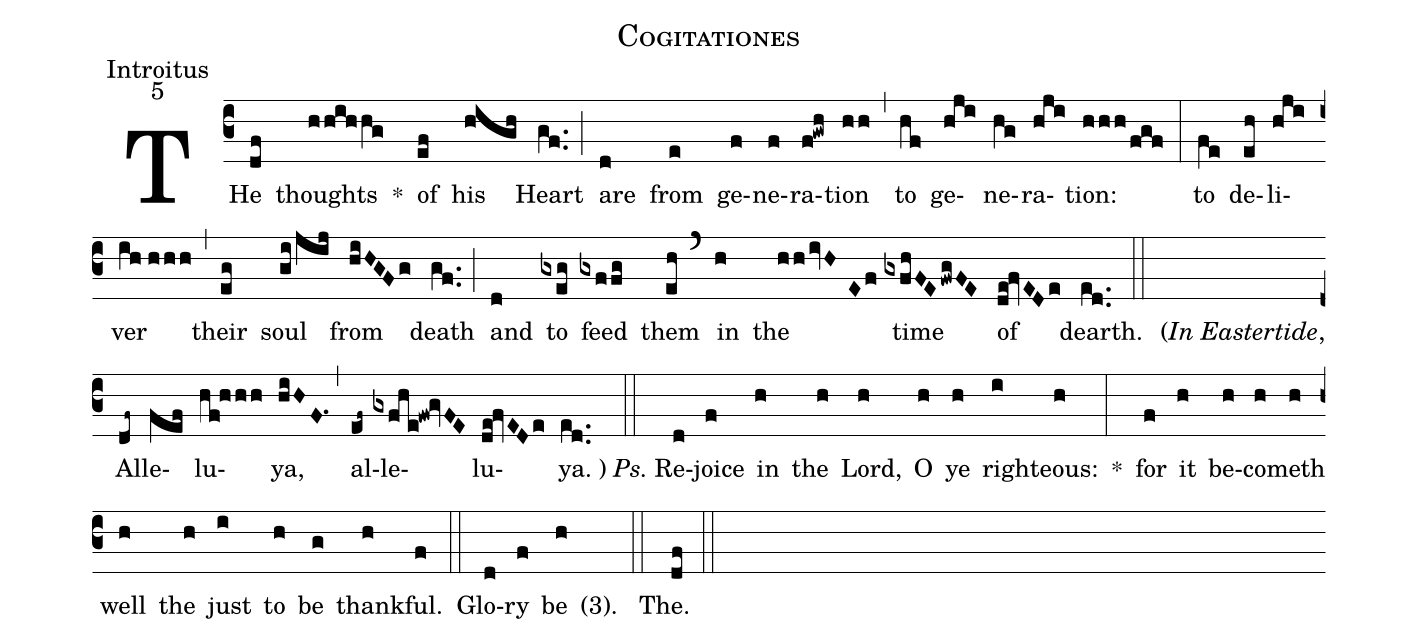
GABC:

name:Cogitationes;
office-part:Introitus;
mode:5;
%%
(c3) THe(df) thoughts(hhihhg) *() of(ef) his(high) Heart(gf..) (;) are(d) from(e) ge(f)ne(f)ra(f!gwh)tion(hh) (,) to(hf) ge(hji)ne(hg)ra(hji)tion:(hhh/fgf) (:) to(fe) de(eh)li(hji)ver(ih//hhh) (,) their(eg) soul(gi/jij) from(hiHGFg) death(gf..) (;) and(d) to(gxeg) feed(gxffg) them(eh) (`) in(h) the(hh/ivHEf) time(gxfhFEfwgFE) of(de!fvEDe) dearth.(ed..) (::) <v>(</v><i>In Eastertide</i>,() Al(df~)le(fef)lu(hf!hhh)ya,(hiHF.1) (,) al(ef~)le(gxfhe!fw!gvFE)lu(de!fvEDe)ya.(ed..)<v>)</v> <i>Ps.</i>(::) Re(d)joice(f) in(h) the(h) Lord,(h) O(h) ye(h) righ(i)teous:(h) *(:) for(f) it(h) be(h)com(h)eth(h) well(h) the(h) just(i) to(h) be(g) thank(h)ful.(f) (::) Glo(d)ry(f) be(h) <v>(</v>3<v>)</v>.() (::) The.(df) (::)
